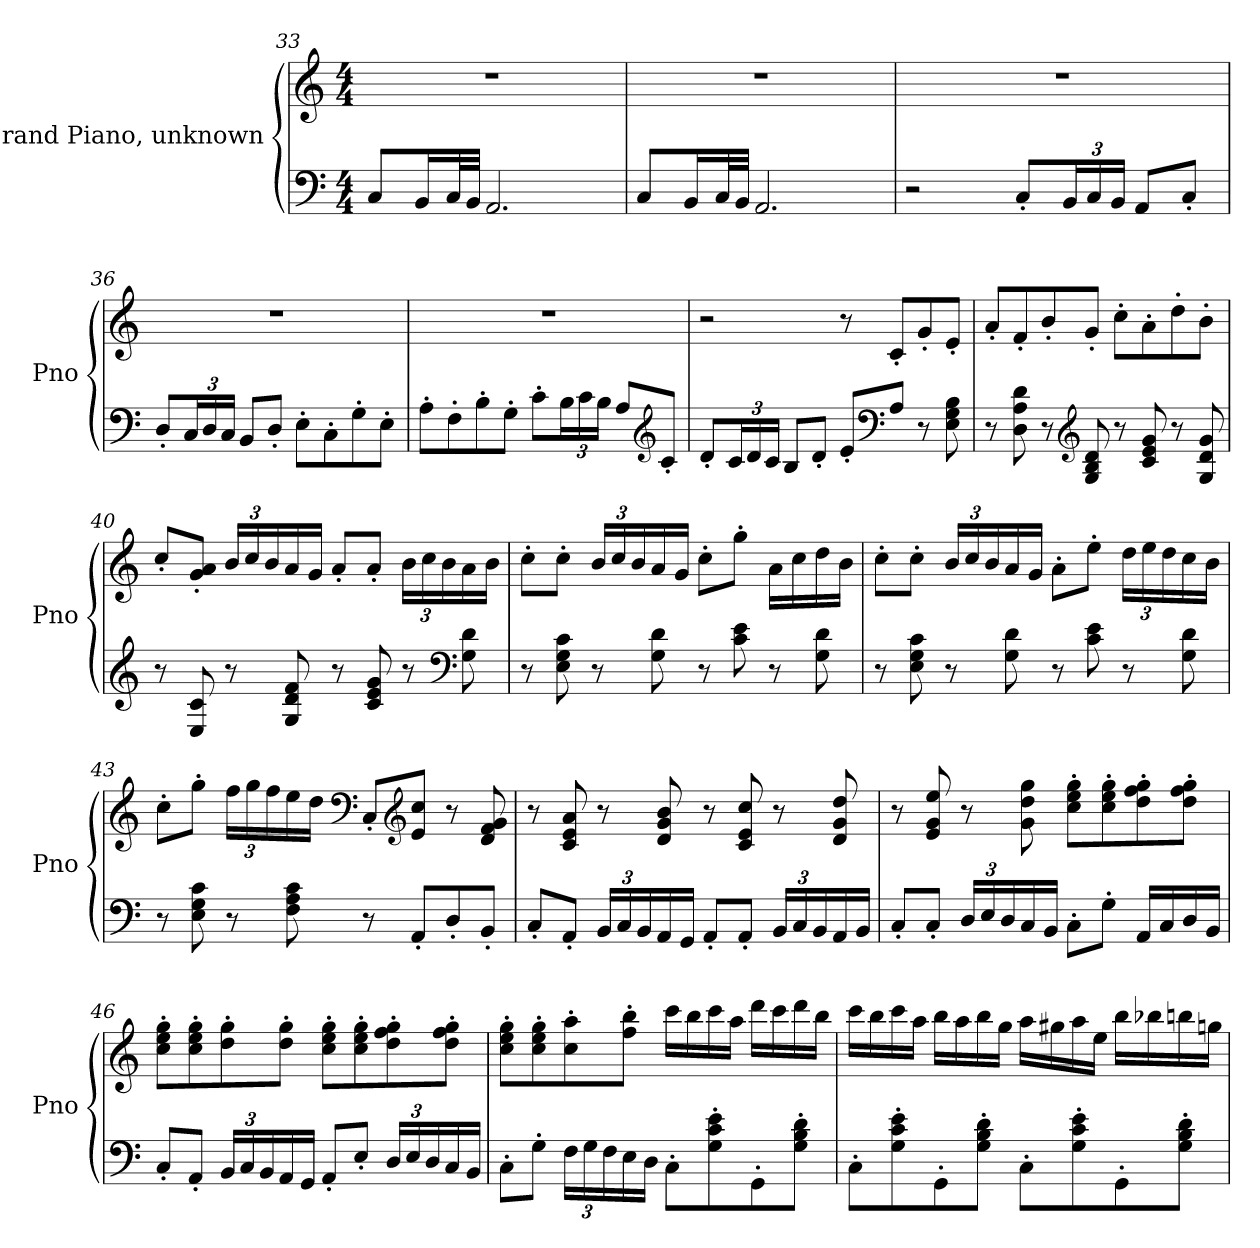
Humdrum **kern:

**kern	**kern
*part1	*part1
*staff2	*staff1
*I"Grand Piano, unknown	*
*I'Pno	*
*clefF4	*clefG2
*k[]	*k[]
*M4/4	*M4/4
=33	=33
8C/L	1r
16BB/L	.
32C/L	.
32BB/JJJ	.
2.AA/	.
=34	=34
8C/L	1r
16BB/L	.
32C/L	.
32BB/JJJ	.
2.AA/	.
=35	=35
2r	1r
8C'/L	.
*Xbrackettup	*
24BB/L	.
24C/	.
24BB/JJ	.
8AA/L	.
8C'/J	.
!!LO:LB:g=z
=36	=36
8D'/L	1r
24C/L	.
24D/	.
24C/JJ	.
8BB/L	.
8D'/J	.
8E'\L	.
8C'\	.
8G'\	.
8E'\J	.
=37	=37
8A'\L	1r
8F'\	.
8B'\	.
8G'\J	.
8c'\L	.
24B\L	.
24c\	.
24B\JJ	.
8A/L	.
*clefG2	*
8c'/J	.
=38	=38
8d'/L	2r
24c/L	.
24d/	.
24c/JJ	.
8B/L	.
8d'/J	.
8e'/L	8r
*clefF4	*
8A/J	8c'/L
8r	8g'/
8E\ 8G\ 8B\	8e'/J
=39	=39
8r	8a'/L
8D\ 8A\ 8d\	8f'/
8r	8b'/
*clefG2	*
8G/ 8B/ 8d/	8g'/J
8r	8cc'\L
8c/ 8e/ 8g/	8a'\
8r	8dd'\
8G/ 8d/ 8g/	8b'\J
!!LO:LB:g=z
=40	=40
8r	8cc'/L
8E/ 8c/	8g/' 8a/'J
*	*Xbrackettup
8r	24b/LL
.	24cc/
.	24b/
8G/ 8d/ 8f/	16a/
.	16g/JJ
8r	8a'/L
8c/ 8e/ 8g/	8a'/J
8r	24b\LL
.	24cc\
.	24b\
*clefF4	*
8G\ 8d\	16a\
.	16b\JJ
=41	=41
8r	8cc'\L
8E\ 8G\ 8c\	8cc'\J
8r	24b/LL
.	24cc/
.	24b/
8G\ 8d\	16a/
.	16g/JJ
8r	8cc'\L
8c\ 8e\	8gg'\J
8r	16a\LL
.	16cc\
8G\ 8d\	16dd\
.	16b\JJ
=42	=42
8r	8cc'\L
8E\ 8G\ 8c\	8cc'\J
8r	24b/LL
.	24cc/
.	24b/
8G\ 8d\	16a/
.	16g/JJ
8r	8a'\L
8c\ 8e\	8ee'\J
8r	24dd\LL
.	24ee\
.	24dd\
8G\ 8d\	16cc\
.	16b\JJ
!!LO:LB:g=z
=43	=43
8r	8cc'\L
8E\ 8G\ 8c\	8gg'\J
8r	24ff\LL
.	24gg\
.	24ff\
8F\ 8A\ 8c\	16ee\
.	16dd\JJ
*	*clefF4
8r	8C'/L
*	*clefG2
8AA'/L	8e/ 8cc/J
8D'/	8r
8BB'/J	8d/ 8f/ 8g/
=44	=44
8C'/L	8r
8AA'/J	8c/ 8e/ 8a/
24BB/LL	8r
24C/	.
24BB/	.
16AA/	8d/ 8g/ 8b/
16GG/JJ	.
8AA'/L	8r
8AA'/J	8c/ 8e/ 8cc/
24BB/LL	8r
24C/	.
24BB/	.
16AA/	8d/ 8g/ 8dd/
16BB/JJ	.
=45	=45
8C'/L	8r
8C'/J	8e/ 8g/ 8ee/
24D/LL	8r
24E/	.
24D/	.
16C/	8g\ 8dd\ 8gg\
16BB/JJ	.
8C'\L	8cc\' 8ee\' 8gg\'L
8G'\J	8cc\' 8ee\' 8gg\'
16AA/LL	8dd\' 8ff\' 8gg\'
16C/	.
16D/	8dd\' 8ff\' 8gg\'J
16BB/JJ	.
!!LO:PB:g=z
=46	=46
8C'/L	8cc\' 8ee\' 8gg\'L
8AA'/J	8cc\' 8ee\' 8gg\'
24BB/LL	8dd\' 8gg\'
24C/	.
24BB/	.
16AA/	8dd\' 8gg\'J
16GG/JJ	.
8AA'/L	8cc\' 8ee\' 8gg\'L
8E'/J	8cc\' 8ee\' 8gg\'
24D/LL	8dd\' 8ff\' 8gg\'
24E/	.
24D/	.
16C/	8dd\' 8ff\' 8gg\'J
16BB/JJ	.
=47	=47
8C'\L	8cc\' 8ee\' 8gg\'L
8G'\J	8cc\' 8ee\' 8gg\'
24F\LL	8cc\' 8aa\'
24G\	.
24F\	.
16E\	8ff\' 8bb\'J
16D\JJ	.
8C'\L	16ccc\LL
.	16bb\
8G\' 8c\' 8e\'	16ccc\
.	16aa\JJ
8GG'\	16ddd\LL
.	16ccc\
8G\' 8B\' 8d\'J	16ddd\
.	16bb\JJ
!!LO:LB:g=z
=48	=48
8C'\L	16ccc\LL
.	16bb\
8G\' 8c\' 8e\'	16ccc\
.	16aa\JJ
8GG'\	16bb\LL
.	16aa\
8G\' 8B\' 8d\'J	16bb\
.	16gg\JJ
8C'\L	16aa\LL
.	16gg#X\
8G\' 8c\' 8e\'	16aa\
.	16ee\JJ
8GG'\	16bb\LL
.	16bb-X\
8G\' 8B\' 8d\'J	16bbn\
.	16ggn\JJ
=	=
*-	*-
